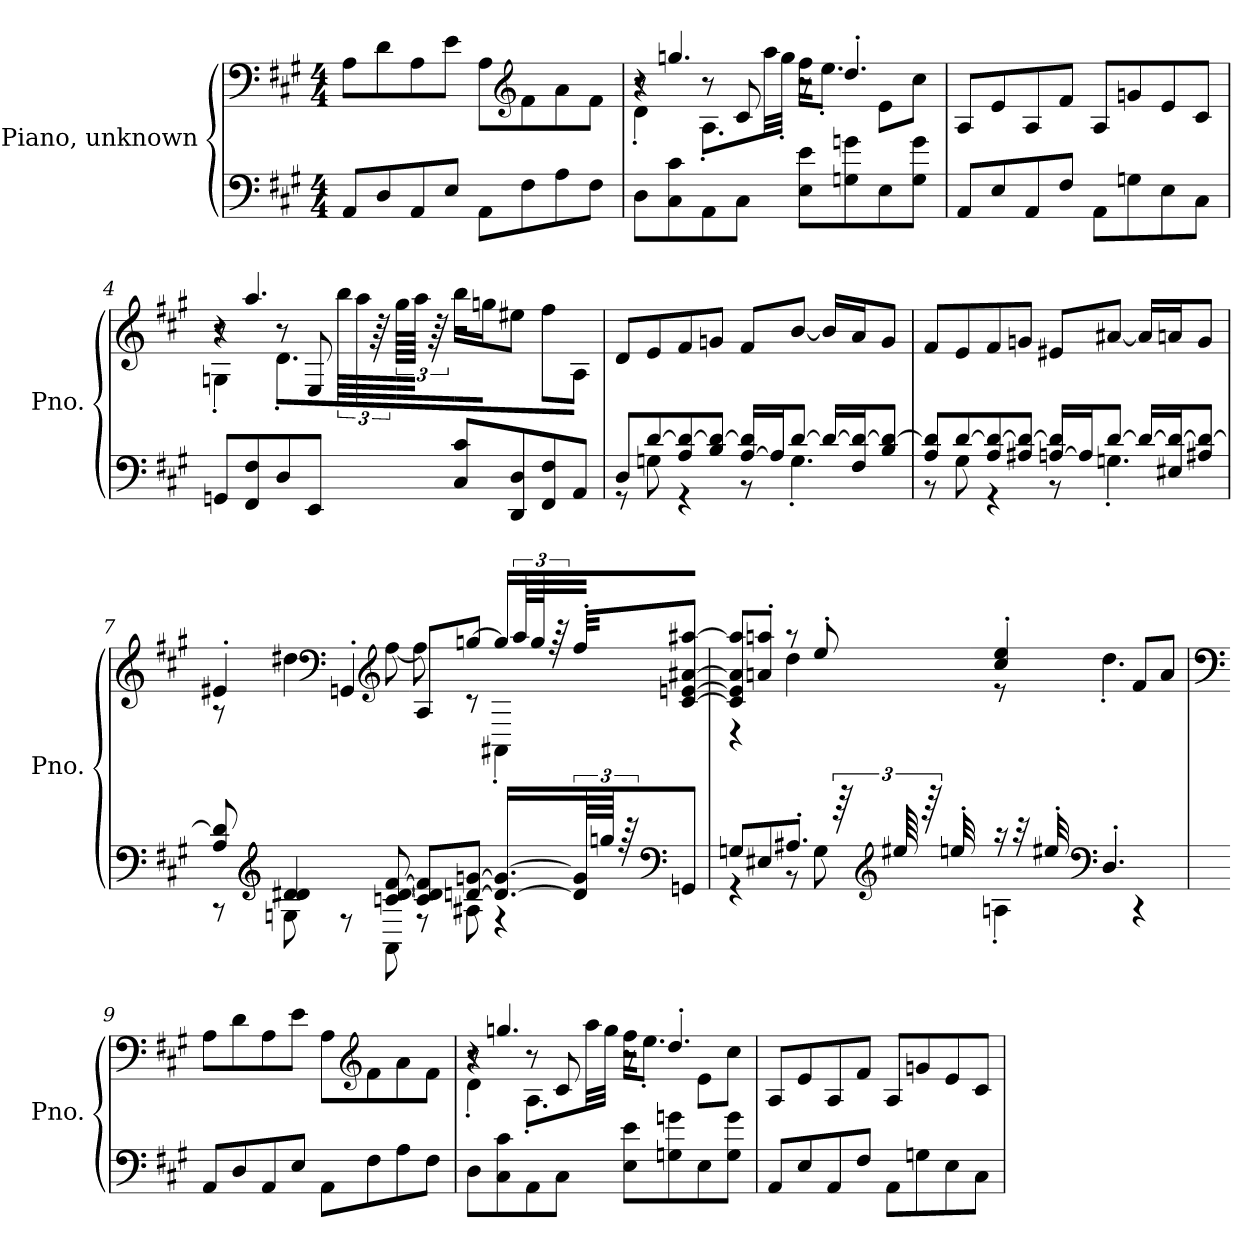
**kern	**kern
*part1	*part1
*staff2	*staff1
*I"Piano, unknown	*
*I'Pno.	*
*clefF4	*clefF4
*k[f#c#g#]	*k[f#c#g#]
*M4/4	*M4/4
*MM120	*MM120
=1	=1
8AA/L	8A\L
8D/	8d\
8AA/	8A\
8E/J	8e\J
8AA\L	8A\L
*	*clefG2
8F#\	8f#\
8A\	8a\
8F#\J	8f#\J
=2	=2
*	*^
*	*	*^
8D\L	8r	4d'\	4r
8C#\ 8c#\	4.ggn/	.	.
8AA\	.	8.A'\L	8r
8C#\J	.	.	8c#/
.	.	32aa\LL	.
.	.	32gg'\JJJ	.
8E\ 8e\L	8r	16ff#\KL	2r
.	.	8.ee'\J	.
8Gn\ 8gn\	4.dd'/	.	.
8E\	.	8e\L	.
8G\ 8g\J	.	8cc#\J	.
*	*v	*v	*v
=3	=3
8AA/L	8A/L
8E/	8e/
8AA/	8A/
8F#/J	8f#/J
8AA\L	8A/L
8Gn\	8gn/
8E\	8e/
8C#\J	8c#/J
!!LO:LB:g=z
=4	=4
*	*^
*	*	*^
8GGn/L	8r	4Gn'\	4r
8FF#/ 8F#/	4.aa/	.	.
8D/	.	8.d'\L	8r
8EE/J	.	.	8E/
.	.	96bb\LLL	.
.	.	96aa\JJJJ	.
.	.	96r	.
.	.	96gg#\LLLL	.
.	.	96aa\JJJJ	.
.	.	96r	.
8C#/ 8c#/L	2r	16bb\LL	2r
.	.	16ggn\J	.
8DD/ 8D/	.	8ee#X\J	.
8FF#/ 8F#/	.	8ff#\L	.
8AA/J	.	8A\J	.
*	*v	*v	*v
=5	=5
*^	*
8D/L	8r	8d/L
[8d/	8Gn\	8e/
8A/ 8d/_	4r	8f#/
8B/ 8d/_J	.	8gn/J
[16A/ 16d/]LL	8r	8f#/L
16A/J]	.	.
[8d/J	4.G'\	[8b/J
16d/LL_	.	16b/LL]
16F#/ 16d/_J	.	16a/J
8B/ 8d/_J	.	8g/J
!!LO:LB:g=z
=6	=6	=6
8A/ 8d/]L	8r	8f#/L
[8d/	8G#\	8e/
8A/ 8d/_	4r	8f#/
8A#X/ 8d/_J	.	8gn/J
[16An/ 16d/]LL	8r	8e#X/L
16A/J]	.	.
[8d/J	4.Gn'\	[8a#X/J
16d/LL_	.	16a#/LL]
16E#X/ 16d/_J	.	16an/J
8A#X/ 8d/_J	.	8g/J
!!LO:LB:g=z
=7	=7	=7
*	*	*^
8A/ 8d/]	8r	4e#X'/	8r
*clefG2	*	*	*
4d/ 4d#X/	8Gn\	.	4dd#X\
*	*	*clefF4	*
.	8r	4GGn'/	.
*	*	*clefG2	*
[8cn/ [8d#/ [8f#/	8AA\	.	[8ff#\
8c/] 8d#/] 8f#/]L	8r	8A/L	8ff#\]
[8dn/ [8gn/J	8A#X\	[8ggn/J	8r
16.d/_ 16.g/_LL	4r	16gg/LL]	4AA#X'\
.	.	96aa/LL	.
.	.	96gg/JJJJ	.
.	.	96r	.
96d/] 96g/]LL	.	32ff#'/KKL	.
96ggn/JJJJ	.	.	.
96r	.	.	.
*clefF4	*	*	*
8GGn/	.	[8c#/ [8en/ [8a#X/ [8aa#X/J	.
!!LO:LB:g=z	!!
=8	=8	=8	=8
8Gn/L	4r	8c#/] 8e/] 8a#/] 8aa#/]L	4r
8E#X/	.	8an/' 8aan/'J	.
8.A#X'/J	8r	8r	4dd\
.	8G\	8ee'/	.
96r	.	.	.
*clefG2	*	*	*
96ee#X/	.	.	.
96r	.	.	.
32een'/	.	.	.
16r	4An'\	4cc#/' 4ee/'	8r
32r	.	.	.
32ee#X'/	.	.	.
*clefF4	*	*	*
4.D'/	.	.	4.dd'\
.	4r	8f#/L	.
.	.	8a/J	.
*v	*v	*	*
*	*v	*v
=9	=9
*	*clefF4
8AA/L	8A\L
8D/	8d\
8AA/	8A\
8E/J	8e\J
8AA\L	8A\L
*	*clefG2
8F#\	8f#\
8A\	8a\
8F#\J	8f#\J
!!LO:LB:g=z
=10	=10
*	*^
*	*	*^
8D\L	8r	4d'\	4r
8C#\ 8c#\	4.ggn/	.	.
8AA\	.	8.A'\L	8r
8C#\J	.	.	8c#/
.	.	32aa\LL	.
.	.	32gg\JJJ	.
8E\ 8e\L	8r	16ff#\KL	2r
.	.	8.ee'\J	.
8Gn\ 8gn\	4.dd'/	.	.
8E\	.	8e\L	.
8G\ 8g\J	.	8cc#\J	.
*	*v	*v	*v
=11	=11
8AA/L	8A/L
8E/	8e/
8AA/	8A/
8F#/J	8f#/J
8AA\L	8A/L
8Gn\	8gn/
8E\	8e/
8C#\J	8c#/J
=	=
*-	*-
